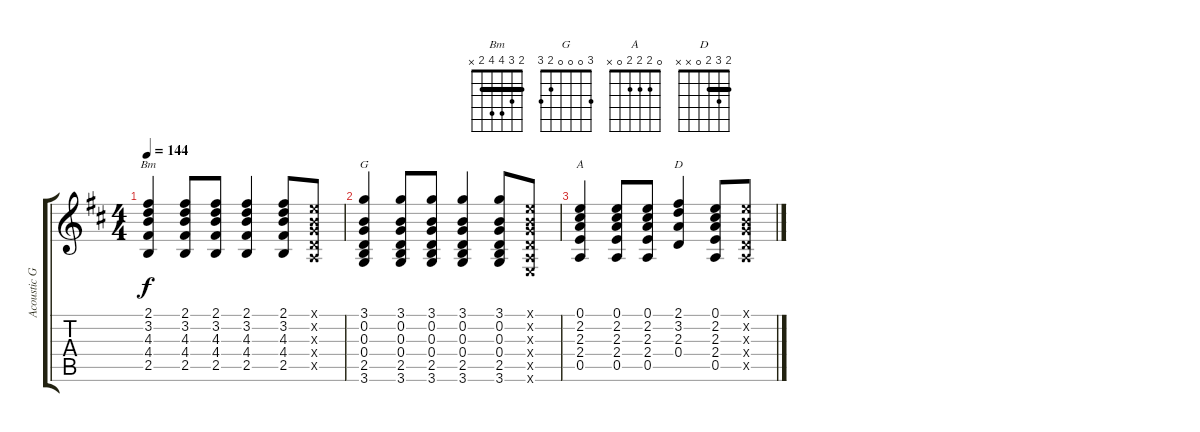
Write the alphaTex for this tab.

\track ("Acoustic Guitar" "Acoustic G") {instrument acousticguitarnylon}
\staff {score tabs}
\tuning (E4 B3 G3 D3 A2 E2) {hide}
\chord ("Bm" 2 3 4 4 2 x) {barre 2}
\chord ("G" 3 0 0 0 2 3)
\chord ("A" 0 2 2 2 0 x)
\chord ("D" 2 3 2 0 x x) {barre 2}
\ts (4 4)
\tempo 144
\clef g2
\ks d
(2.1 3.2 4.3 4.4 2.5).4{ch "Bm" dy f} (2.1 3.2 4.3 4.4 2.5).8 (2.1 3.2 4.3 4.4 2.5).8 (2.1 3.2 4.3 4.4 2.5).4 (2.1 3.2 4.3 4.4 2.5).8 (0.1{x} 0.2{x} 0.3{x} 0.4{x} 0.5{x}).8 |
(3.1 0.2 0.3 0.4 2.5 3.6).4{ch "G"} (3.1 0.2 0.3 0.4 2.5 3.6).8 (3.1 0.2 0.3 0.4 2.5 3.6).8 (3.1 0.2 0.3 0.4 2.5 3.6).4 (3.1 0.2 0.3 0.4 2.5 3.6).8 (0.1{x} 0.2{x} 0.3{x} 0.4{x} 0.5{x} 0.6{x}).8 |
(0.1 2.2 2.3 2.4 0.5).4{ch "A"} (0.1 2.2 2.3 2.4 0.5).8 (0.1 2.2 2.3 2.4 0.5).8 (2.1 3.2 2.3 0.4).4{ch "D"} (0.1 2.2 2.3 2.4 0.5).8 (0.1{x} 0.2{x} 0.3{x} 0.4{x} 0.5{x}).8
